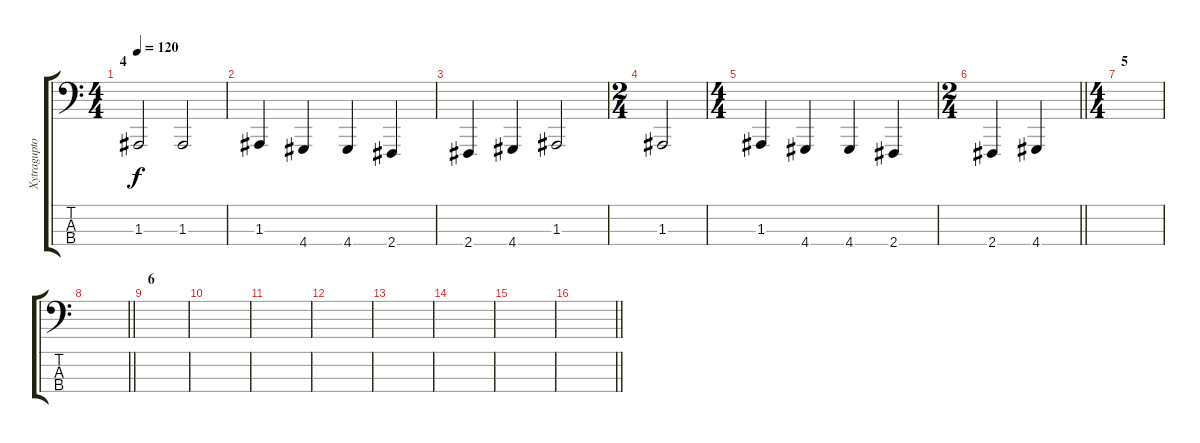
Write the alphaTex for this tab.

\track ("Xytraguptor-Piano" "Xytragupto") {instrument acousticgrandpiano}
\staff {score tabs}
\tuning (G2 D2 A1 E1) {hide}
\ts (4 4)
\section ("" "4")
\tempo 120
\clef f4
\ks c
1.3.2{dy f} 1.3.2 |
1.3.4 4.4.4 4.4.4 2.4.4 |
2.4.4 4.4.4 1.3.2 |
\ts (2 4)
1.3.2 |
\ts (4 4)
1.3.4 4.4.4 4.4.4 2.4.4 |
\ts (2 4)
\barLineRight lightlight
2.4.4 4.4.4 |
\ts (4 4)
\section ("" "5")
|
\barLineRight lightlight
|
\section ("" "6")
|
|
|
|
|
|
|
\barLineRight lightlight
